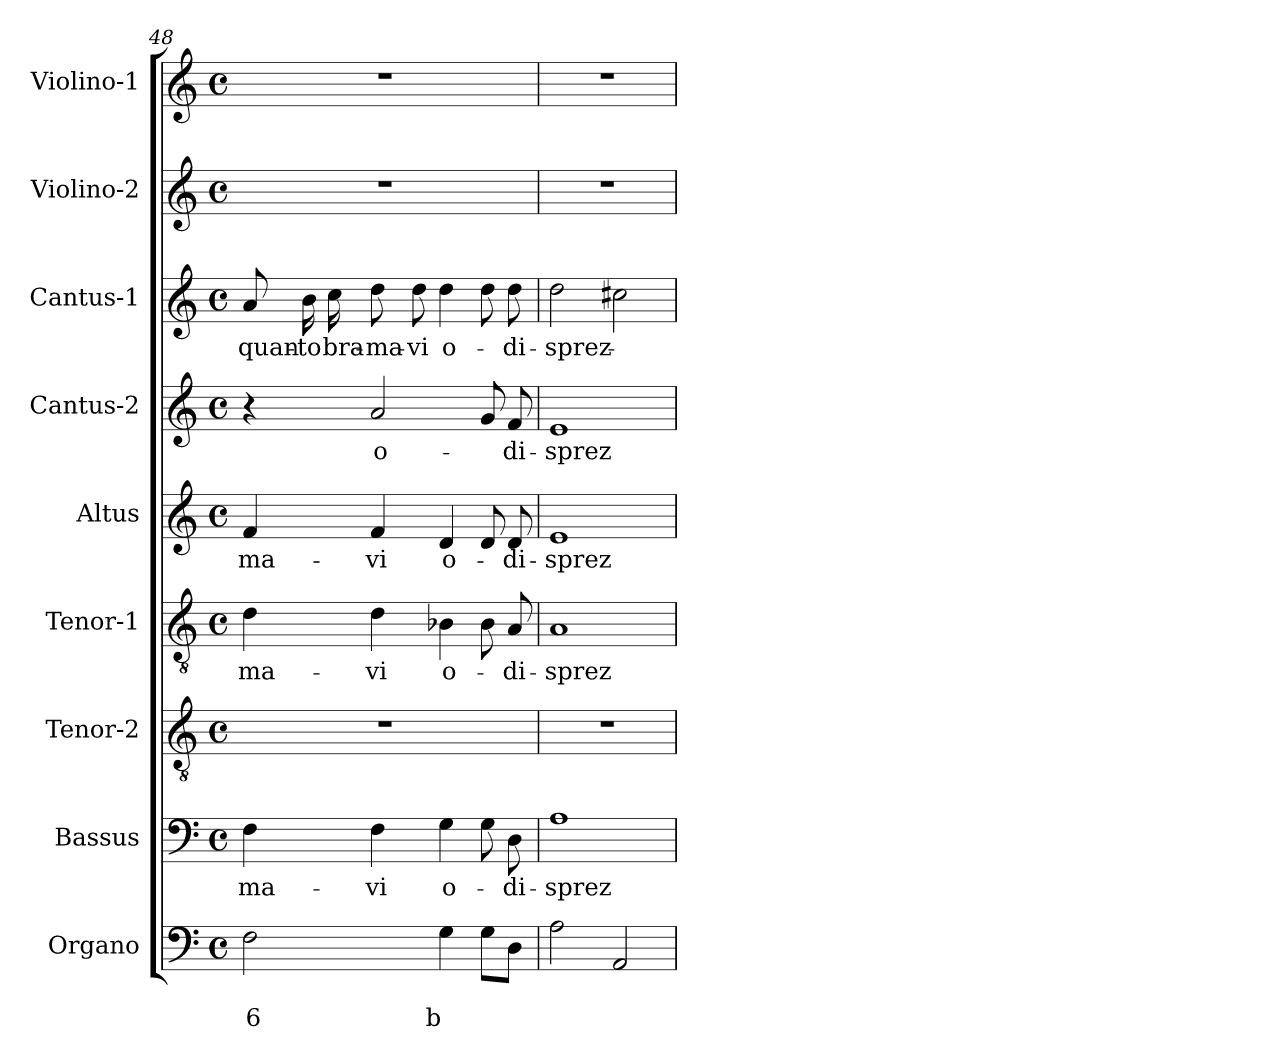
**kern	**text	**text	**kern	**text	**kern	**kern	**text	**kern	**text	**kern	**text	**kern	**text	**kern	**kern
*part9	*part9	*part9	*part8	*part8	*part7	*part6	*part6	*part5	*part5	*part4	*part4	*part3	*part3	*part2	*part1
*staff9	*staff9	*staff9	*staff8	*staff8	*staff7	*staff6	*staff6	*staff5	*staff5	*staff4	*staff4	*staff3	*staff3	*staff2	*staff1
*I"Organo	*	*	*I"Bassus	*	*I"Tenor-2	*I"Tenor-1	*	*I"Altus	*	*I"Cantus-2	*	*I"Cantus-1	*	*I"Violino-2	*I"Violino-1
*I'Og	*	*	*I'B	*	*I'T2	*I'T1	*	*I'A	*	*I'C2	*	*I'C1	*	*I'V2	*I'V1
*clefF4	*	*	*clefF4	*	*clefGv2	*clefGv2	*	*clefG2	*	*clefG2	*	*clefG2	*	*clefG2	*clefG2
*k[]	*	*	*k[]	*	*k[]	*k[]	*	*k[]	*	*k[]	*	*k[]	*	*k[]	*k[]
*C:	*	*	*C:	*	*C:	*C:	*	*C:	*	*C:	*	*C:	*	*C:	*C:
*M4/4	*	*	*M4/4	*	*M4/4	*M4/4	*	*M4/4	*	*M4/4	*	*M4/4	*	*M4/4	*M4/4
*met(c)	*	*	*met(c)	*	*met(c)	*met(c)	*	*met(c)	*	*met(c)	*	*met(c)	*	*met(c)	*met(c)
=48	=48	=48	=48	=48	=48	=48	=48	=48	=48	=48	=48	=48	=48	=48	=48
!	!	!LO:LY:b	!	!	!	!	!	!	!	!	!	!	!	!	!
!	!	!	!	!LO:LY:b	!	!	!	!	!	!	!	!	!	!	!
!	!	!	!	!	!	!	!LO:LY:b	!	!	!	!	!	!	!	!
!	!	!	!	!	!	!	!	!	!LO:LY:b	!	!	!	!	!	!
!	!	!	!	!	!	!	!	!	!	!	!	!	!LO:LY:b	!	!
2F\	.	6	4F\	-ma-	1r	4d\	-ma-	4f/	-ma-	4r	.	8a/	quan-	1r	1r
!	!	!	!	!	!	!	!	!	!	!	!	!	!LO:LY:b	!	!
.	.	.	.	.	.	.	.	.	.	.	.	16b\	-to	.	.
!	!	!	!	!	!	!	!	!	!	!	!	!	!LO:LY:b	!	!
.	.	.	.	.	.	.	.	.	.	.	.	16cc\	bra-	.	.
!	!	!	!	!LO:LY:b	!	!	!	!	!	!	!	!	!	!	!
!	!	!	!	!	!	!	!LO:LY:b	!	!	!	!	!	!	!	!
!	!	!	!	!	!	!	!	!	!LO:LY:b	!	!	!	!	!	!
!	!	!	!	!	!	!	!	!	!	!	!LO:LY:b	!	!	!	!
!	!	!	!	!	!	!	!	!	!	!	!	!	!LO:LY:b	!	!
.	.	.	4F\	-vi	.	4d\	-vi	4f/	-vi	2a/	o-	8dd\	-ma-	.	.
!	!	!	!	!	!	!	!	!	!	!	!	!	!LO:LY:b	!	!
.	.	.	.	.	.	.	.	.	.	.	.	8dd\	-vi	.	.
!	!	!LO:LY:b	!	!	!	!	!	!	!	!	!	!	!	!	!
!	!	!	!	!LO:LY:b	!	!	!	!	!	!	!	!	!	!	!
!	!	!	!	!	!	!	!LO:LY:b	!	!	!	!	!	!	!	!
!	!	!	!	!	!	!	!	!	!LO:LY:b	!	!	!	!	!	!
!	!	!	!	!	!	!	!	!	!	!	!	!	!LO:LY:b	!	!
4G\	.	b	4G\	o-	.	4B-X\	o-	4d/	o-	.	.	4dd\	o-	.	.
8G\L	.	.	8G\	.	.	8B-\	.	8d/	.	8g/	.	8dd\	.	.	.
!	!	!	!	!LO:LY:b	!	!	!	!	!	!	!	!	!	!	!
!	!	!	!	!	!	!	!LO:LY:b	!	!	!	!	!	!	!	!
!	!	!	!	!	!	!	!	!	!LO:LY:b	!	!	!	!	!	!
!	!	!	!	!	!	!	!	!	!	!	!LO:LY:b	!	!	!	!
!	!	!	!	!	!	!	!	!	!	!	!	!	!LO:LY:b	!	!
8D\J	.	.	8D\	-di-	.	8A/	-di-	8d/	-di-	8f/	-di-	8dd\	-di-	.	.
=49	=49	=49	=49	=49	=49	=49	=49	=49	=49	=49	=49	=49	=49	=49	=49
!	!	!	!	!LO:LY:b	!	!	!	!	!	!	!	!	!	!	!
!	!	!	!	!	!	!	!LO:LY:b	!	!	!	!	!	!	!	!
!	!	!	!	!	!	!	!	!	!LO:LY:b	!	!	!	!	!	!
!	!	!	!	!	!	!	!	!	!	!	!LO:LY:b	!	!	!	!
!	!	!	!	!	!	!	!	!	!	!	!	!	!LO:LY:b	!	!
2A\	.	.	1A	-sprez-	1r	1A	-sprez-	1e	-sprez-	1e	-sprez-	2dd\	-sprez-	1r	1r
2AA/	.	.	.	.	.	.	.	.	.	.	.	2cc#X\	.	.	.
=	=	=	=	=	=	=	=	=	=	=	=	=	=	=	=
*-	*-	*-	*-	*-	*-	*-	*-	*-	*-	*-	*-	*-	*-	*-	*-
